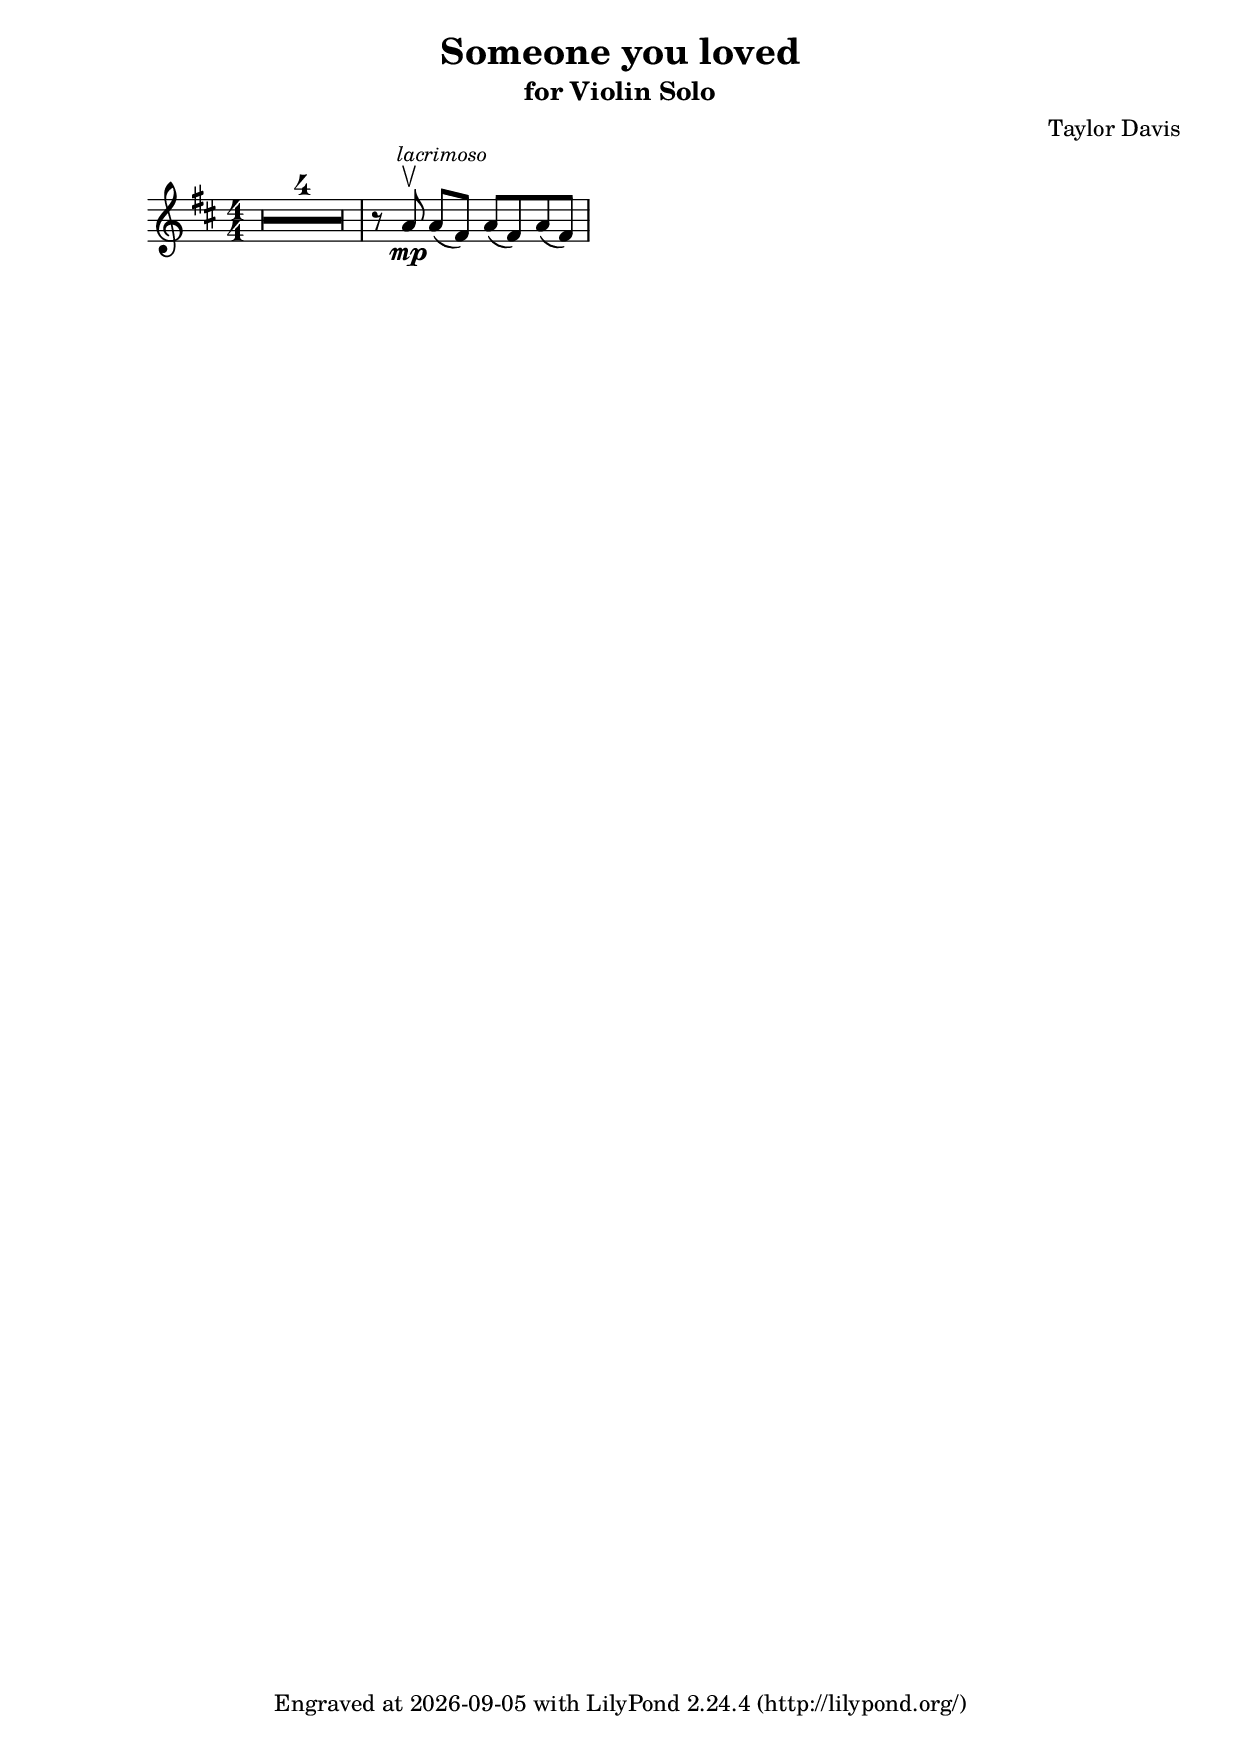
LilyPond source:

\version "2.20.0"

\header {
    title = "Someone you loved"
    subtitle = "for Violin Solo"
    arranger = "Taylor Davis"
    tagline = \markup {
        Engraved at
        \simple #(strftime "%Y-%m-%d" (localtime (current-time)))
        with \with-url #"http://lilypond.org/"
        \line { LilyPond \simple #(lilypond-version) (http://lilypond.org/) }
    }
}

\paper {
    #(set-paper-size "a4")
    #(define fonts
         (set-global-fonts
          #:music "emmentaler"
          #:brace "emmentaler"
          #:roman "TeXGyre Schola"
          #:sans "TeXGyre Heros"
          #:factor (/ staff-height pt 20)
          ))
}

\layout {
    \context {
        \Score
        \remove "Bar_number_engraver"
    }
}

global = {
    \key c \major
    \time 4/4
    \tempo "Moderato molto espressivo" 4=108
}

violin = \relative c' {
    \key d \major
    \numericTimeSignature
    \compressFullBarRests
    \override Score.RehearsalMark.self-alignment-X = #LEFT
    \override MultiMeasureRest.expand-limit = #2
    \omit Accidental

    % Music follows here.
    R1*4 | r8  \mark \markup { \small \italic lacrimoso } a'\mp\upbow a8[( f8)] a8[( f8) a8( f8)] |

}

\score {
    \new Staff \with {

        midiInstrument = "violin"

    } \violin

    \layout { }
    % \midi { }
}


